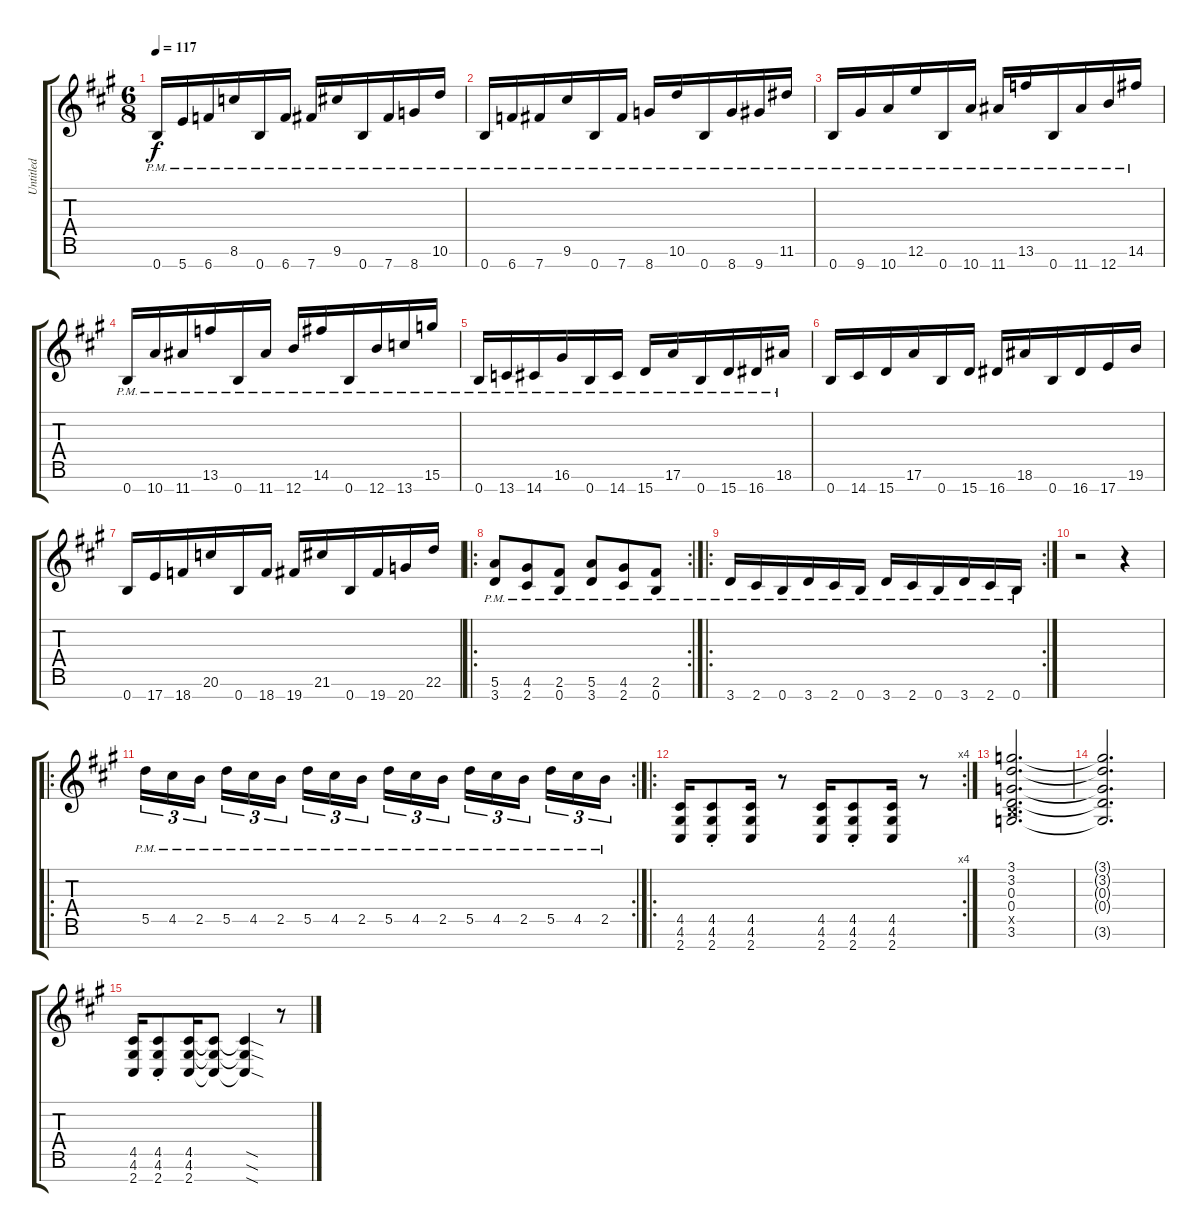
\track ("Untitled" "Untitled") {instrument distortionguitar}
\staff {score tabs}
\tuning (E4 B3 G3 D3 A2 E2 B1) {hide}
\ts (6 8)
\tempo 117
\clef g2
\ks a
0.7{pm}.16{ot 8vb dy f} 5.7{pm}.16{ot 8vb} 6.7{pm}.16{ot 8vb} 8.6{pm}.16{ot 8vb} 0.7{pm}.16{ot 8vb} 6.7{pm}.16{ot 8vb} 7.7{pm}.16{ot 8vb} 9.6{pm}.16{ot 8vb} 0.7{pm}.16{ot 8vb} 7.7{pm}.16{ot 8vb} 8.7{pm}.16{ot 8vb} 10.6{pm}.16{ot 8vb} |
0.7{pm}.16{ot 8vb} 6.7{pm}.16{ot 8vb} 7.7{pm}.16{ot 8vb} 9.6{pm}.16{ot 8vb} 0.7{pm}.16{ot 8vb} 7.7{pm}.16{ot 8vb} 8.7{pm}.16{ot 8vb} 10.6{pm}.16{ot 8vb} 0.7{pm}.16{ot 8vb} 8.7{pm}.16{ot 8vb} 9.7{pm}.16{ot 8vb} 11.6{pm}.16{ot 8vb} |
0.7{pm}.16{ot 8vb} 9.7{pm}.16{ot 8vb} 10.7{pm}.16{ot 8vb} 12.6{pm}.16{ot 8vb} 0.7{pm}.16{ot 8vb} 10.7{pm}.16{ot 8vb} 11.7{pm}.16{ot 8vb} 13.6{pm}.16{ot 8vb} 0.7{pm}.16{ot 8vb} 11.7{pm}.16{ot 8vb} 12.7{pm}.16{ot 8vb} 14.6{pm}.16{ot 8vb} |
0.7{pm}.16{ot 8vb} 10.7{pm}.16{ot 8vb} 11.7{pm}.16{ot 8vb} 13.6{pm}.16{ot 8vb} 0.7{pm}.16{ot 8vb} 11.7{pm}.16{ot 8vb} 12.7{pm}.16{ot 8vb} 14.6{pm}.16{ot 8vb} 0.7{pm}.16{ot 8vb} 12.7{pm}.16{ot 8vb} 13.7{pm}.16{ot 8vb} 15.6{pm}.16{ot 8vb} |
0.7{pm}.16{ot 8vb} 13.7{pm}.16 14.7{pm}.16 16.6{pm}.16 0.7{pm}.16{ot 8vb} 14.7{pm}.16 15.7{pm}.16 17.6{pm}.16 0.7{pm}.16{ot 8vb} 15.7{pm}.16 16.7{pm}.16 18.6{pm}.16 |
0.7.16{ot 8vb} 14.7.16 15.7.16 17.6.16 0.7.16{ot 8vb} 15.7.16 16.7.16 18.6.16 0.7.16{ot 8vb} 16.7.16 17.7.16 19.6.16 |
0.7.16{ot 8vb} 17.7.16 18.7.16 20.6.16 0.7.16{ot 8vb} 18.7.16 19.7.16 21.6.16 0.7.16{ot 8vb} 19.7.16 20.7.16 22.6.16 |
\ro
\rc 2
(5.6{pm} 3.7{pm}).8{ot 8vb} (4.6{pm} 2.7{pm}).8{ot 8vb} (2.6{pm} 0.7{pm}).8{ot 8vb} (5.6{pm} 3.7{pm}).8{ot 8vb} (4.6{pm} 2.7{pm}).8{ot 8vb} (2.6{pm} 0.7{pm}).8{ot 8vb} |
\ro
\rc 2
3.7{pm}.16{ot 8vb} 2.7{pm}.16{ot 8vb} 0.7{pm}.16{ot 8vb} 3.7{pm}.16{ot 8vb} 2.7{pm}.16{ot 8vb} 0.7{pm}.16{ot 8vb} 3.7{pm}.16{ot 8vb} 2.7{pm}.16{ot 8vb} 0.7{pm}.16{ot 8vb} 3.7{pm}.16{ot 8vb} 2.7{pm}.16{ot 8vb} 0.7{pm}.16{ot 8vb} |
r.2 r.4 |
\ro
\rc 2
5.5{pm}.16{tu (3 2) ot 8vb} 4.5{pm}.16{tu (3 2) ot 8vb} 2.5{pm}.16{tu (3 2) ot 8vb beam splitsecondary} 5.5{pm}.16{tu (3 2) ot 8vb} 4.5{pm}.16{tu (3 2) ot 8vb} 2.5{pm}.16{tu (3 2) ot 8vb beam splitsecondary} 5.5{pm}.16{tu (3 2) ot 8vb} 4.5{pm}.16{tu (3 2) ot 8vb} 2.5{pm}.16{tu (3 2) ot 8vb} 5.5{pm}.16{tu (3 2) ot 8vb} 4.5{pm}.16{tu (3 2) ot 8vb} 2.5{pm}.16{tu (3 2) ot 8vb beam splitsecondary} 5.5{pm}.16{tu (3 2) ot 8vb} 4.5{pm}.16{tu (3 2) ot 8vb} 2.5{pm}.16{tu (3 2) ot 8vb beam splitsecondary} 5.5{pm}.16{tu (3 2) ot 8vb} 4.5{pm}.16{tu (3 2) ot 8vb} 2.5{pm}.16{tu (3 2) ot 8vb} |
\ro
\rc 4
(4.5 4.6 2.7).16 (4.5{st} 4.6{st} 2.7{st}).8 (4.5 4.6 2.7).16 r.8 (4.5 4.6 2.7).16 (4.5{st} 4.6{st} 2.7{st}).8 (4.5 4.6 2.7).16 r.8 |
(3.1 3.2 0.3 0.4 2.5{x} 3.6).2{d} |
(3.1{t} 3.2{t} 0.3{t} 0.4{t} 3.6{t}).2{d} |
(4.5 4.6 2.7).16 (4.5{st} 4.6{st} 2.7{st}).8 (4.5 4.6 2.7).16 (4.5{t} 4.6{t} 2.7{t}).8 (4.5{sod t} 4.6{sod t} 2.7{sod t}).4 r.8
